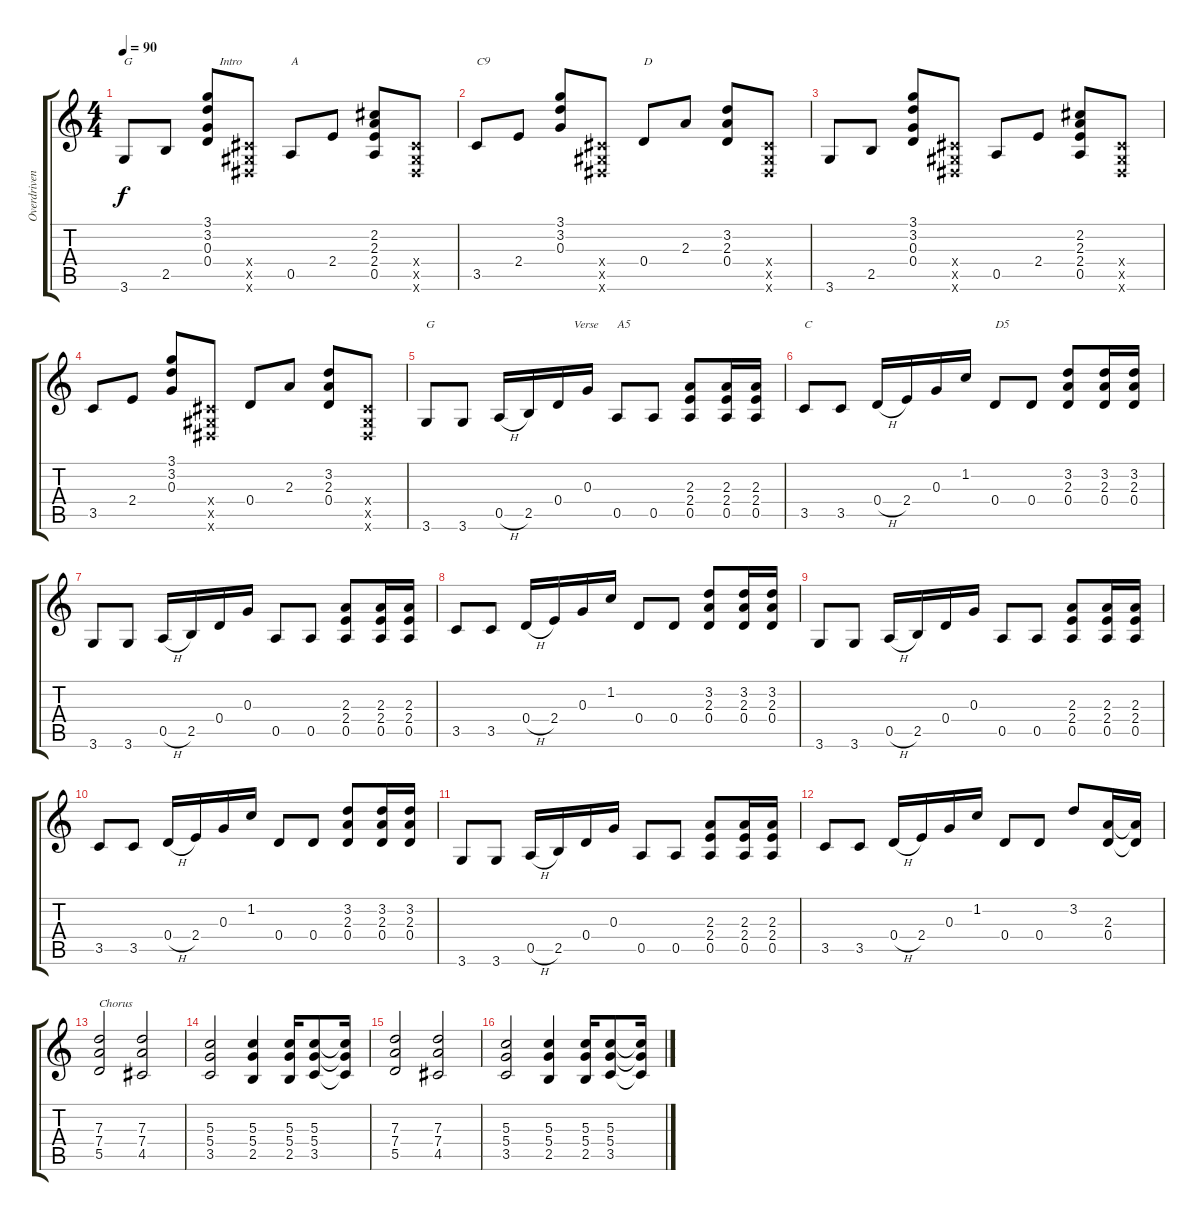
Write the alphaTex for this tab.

\track ("Overdriven Guitar" "Overdriven") {instrument overdrivenguitar}
\staff {score tabs}
\tuning (E4 B3 G3 D3 A2 E2) {hide}
\ts (4 4)
\tempo 90
\clef g2
\ks c
3.6.8{txt "G" dy f instrument overdrivenguitar} 2.5.8 (3.1 3.2 0.3 0.4).8{txt "    Intro"} (-1.4{x} -1.5{x} -1.6{x}).8 0.5.8{txt "A"} 2.4.8 (2.2 2.3 2.4 0.5).8 (-1.4{x} -1.5{x} -1.6{x}).8 |
3.5.8{txt "C9"} 2.4.8 (3.1 3.2 0.3).8 (-1.4{x} -1.5{x} -1.6{x}).8 0.4.8{txt "D"} 2.3.8 (3.2 2.3 0.4).8 (-1.4{x} -1.5{x} -1.6{x}).8 |
3.6.8 2.5.8 (3.1 3.2 0.3 0.4).8 (-1.4{x} -1.5{x} -1.6{x}).8 0.5.8 2.4.8 (2.2 2.3 2.4 0.5).8 (-1.4{x} -1.5{x} -1.6{x}).8 |
3.5.8 2.4.8 (3.1 3.2 0.3).8 (-1.4{x} -1.5{x} -1.6{x}).8 0.4.8 2.3.8 (3.2 2.3 0.4).8 (-1.4{x} -1.5{x} -1.6{x}).8 |
3.6.8{txt "G"} 3.6.8 0.5{h}.16 2.5.16 0.4.16{txt "     Verse"} 0.3.16 0.5.8{txt "A5"} 0.5.8 (2.3 2.4 0.5).8 (2.3 2.4 0.5).16 (2.3 2.4 0.5).16 |
3.5.8{txt "C"} 3.5.8 0.4{h}.16 2.4.16 0.3.16 1.2.16 0.4.8{txt "D5"} 0.4.8 (3.2 2.3 0.4).8 (3.2 2.3 0.4).16 (3.2 2.3 0.4).16 |
3.6.8 3.6.8 0.5{h}.16 2.5.16 0.4.16 0.3.16 0.5.8 0.5.8 (2.3 2.4 0.5).8 (2.3 2.4 0.5).16 (2.3 2.4 0.5).16 |
3.5.8 3.5.8 0.4{h}.16 2.4.16 0.3.16 1.2.16 0.4.8 0.4.8 (3.2 2.3 0.4).8 (3.2 2.3 0.4).16 (3.2 2.3 0.4).16 |
3.6.8 3.6.8 0.5{h}.16 2.5.16 0.4.16 0.3.16 0.5.8 0.5.8 (2.3 2.4 0.5).8 (2.3 2.4 0.5).16 (2.3 2.4 0.5).16 |
3.5.8 3.5.8 0.4{h}.16 2.4.16 0.3.16 1.2.16 0.4.8 0.4.8 (3.2 2.3 0.4).8 (3.2 2.3 0.4).16 (3.2 2.3 0.4).16 |
3.6.8 3.6.8 0.5{h}.16 2.5.16 0.4.16 0.3.16 0.5.8 0.5.8 (2.3 2.4 0.5).8 (2.3 2.4 0.5).16 (2.3 2.4 0.5).16 |
3.5.8 3.5.8 0.4{h}.16 2.4.16 0.3.16 1.2.16 0.4.8 0.4.8 3.2.8 (2.3 0.4).16 (2.3{t} 0.4{t}).16 |
(7.3 7.4 5.5).2{txt "Chorus"} (7.3 7.4 4.5).2 |
(5.3 5.4 3.5).2 (5.3 5.4 2.5).4 (5.3 5.4 2.5).16 (5.3 5.4 3.5).8 (5.3{t} 5.4{t} 3.5{t}).16 |
(7.3 7.4 5.5).2 (7.3 7.4 4.5).2 |
(5.3 5.4 3.5).2 (5.3 5.4 2.5).4 (5.3 5.4 2.5).16 (5.3 5.4 3.5).8 (5.3{t} 5.4{t} 3.5{t}).16
